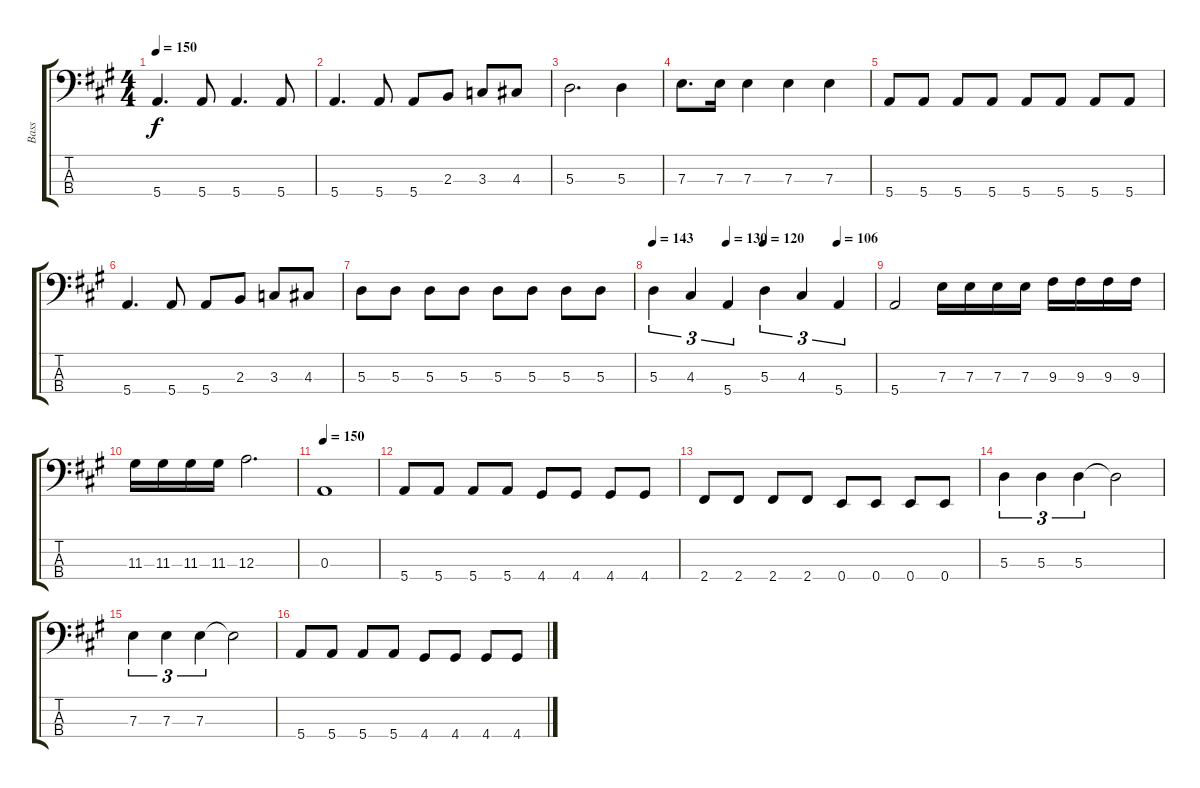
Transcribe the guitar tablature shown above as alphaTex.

\track ("Bass" "Bass") {instrument electricbassfinger bank 97}
\staff {score tabs}
\tuning (G2 D2 A1 E1) {hide}
\ts (4 4)
\tempo 150
\clef f4
\ks a
5.4.4{d dy f} 5.4.8 5.4.4{d} 5.4.8 |
5.4.4{d} 5.4.8 5.4.8 2.3.8 3.3.8 4.3.8 |
5.3.2{d} 5.3.4 |
7.3.8{d} 7.3.16 7.3.4 7.3.4 7.3.4 |
5.4.8 5.4.8 5.4.8 5.4.8 5.4.8 5.4.8 5.4.8 5.4.8 |
5.4.4{d} 5.4.8 5.4.8 2.3.8 3.3.8 4.3.8 |
5.3.8 5.3.8 5.3.8 5.3.8 5.3.8 5.3.8 5.3.8 5.3.8 |
\tempo 143
\tempo (130 0.3333333333333333)
\tempo (120 0.5)
\tempo (106 0.8333333333333334)
5.3.4{tu (3 2)} 4.3.4{tu (3 2)} 5.4.4{tu (3 2)} 5.3.4{tu (3 2)} 4.3.4{tu (3 2)} 5.4.4{tu (3 2)} |
5.4.2 7.3.16 7.3.16 7.3.16 7.3.16 9.3.16 9.3.16 9.3.16 9.3.16 |
11.3.16 11.3.16 11.3.16 11.3.16 12.3.2{d} |
\tempo 150
0.3.1 |
5.4.8 5.4.8 5.4.8 5.4.8 4.4.8 4.4.8 4.4.8 4.4.8 |
2.4.8 2.4.8 2.4.8 2.4.8 0.4.8 0.4.8 0.4.8 0.4.8 |
5.3.4{tu (3 2)} 5.3.4{tu (3 2)} 5.3.4{tu (3 2)} 5.3{t}.2 |
7.3.4{tu (3 2)} 7.3.4{tu (3 2)} 7.3.4{tu (3 2)} 7.3{t}.2 |
5.4.8 5.4.8 5.4.8 5.4.8 4.4.8 4.4.8 4.4.8 4.4.8
